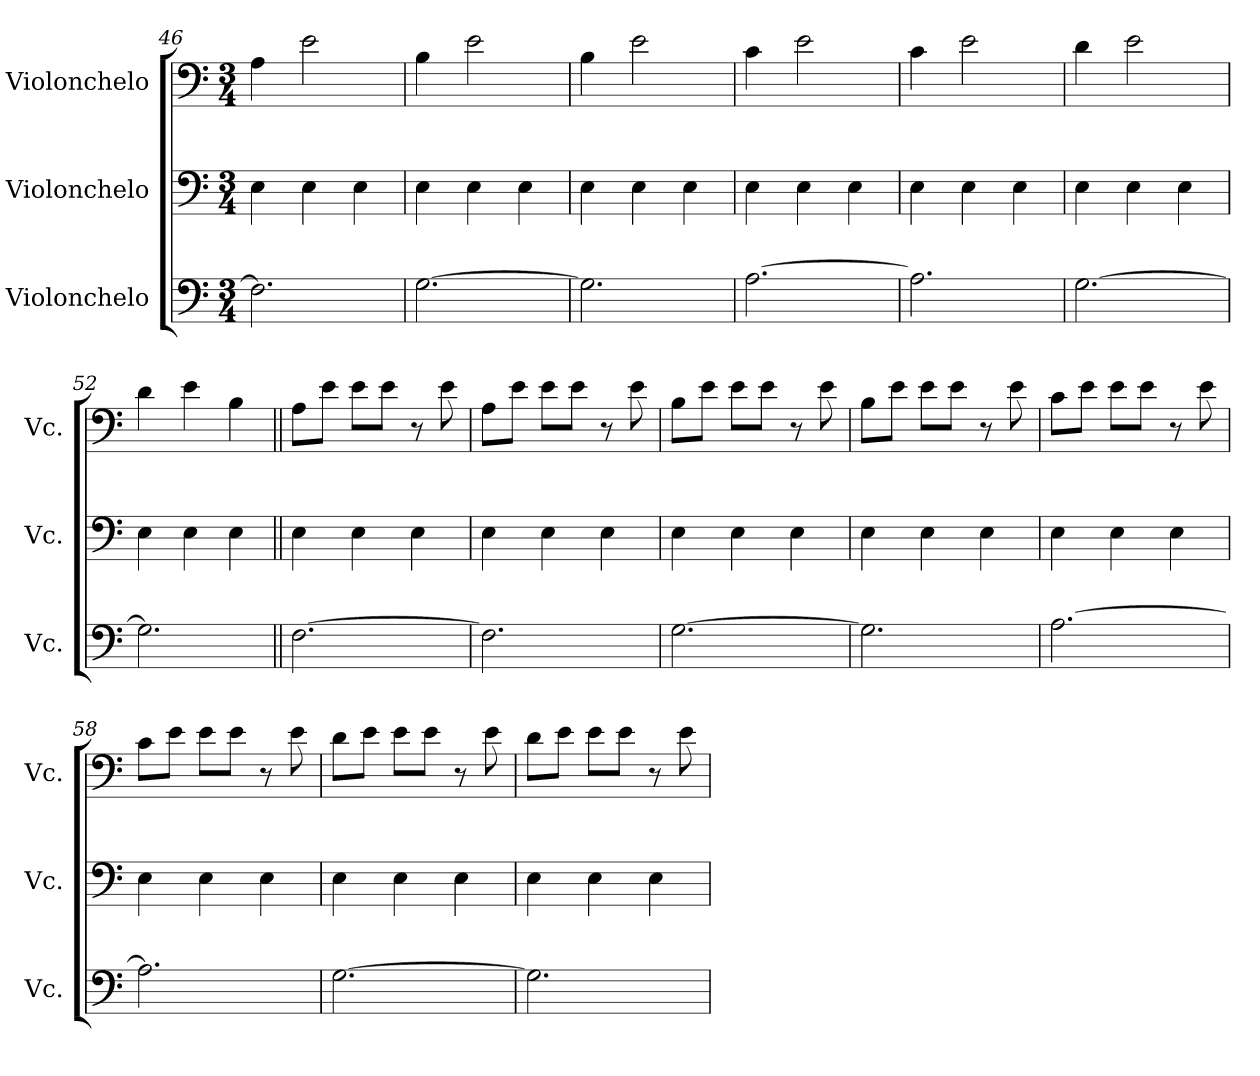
**kern	**kern	**kern
*part3	*part2	*part1
*staff3	*staff2	*staff1
*I"Violonchelo	*I"Violonchelo	*I"Violonchelo
*I'Vc.	*I'Vc.	*I'Vc.
*clefF4	*clefF4	*clefF4
*k[]	*k[]	*k[]
*M3/4	*M3/4	*M3/4
=46	=46	=46
2.F\]	4E\	4A\
.	4E\	2e\
.	4E\	.
=47	=47	=47
[2.G\	4E\	4B\
.	4E\	2e\
.	4E\	.
=48	=48	=48
2.G\]	4E\	4B\
.	4E\	2e\
.	4E\	.
=49	=49	=49
[2.A\	4E\	4c\
.	4E\	2e\
.	4E\	.
=50	=50	=50
2.A\]	4E\	4c\
.	4E\	2e\
.	4E\	.
=51	=51	=51
[2.G\	4E\	4d\
.	4E\	2e\
.	4E\	.
=52	=52	=52
2.G\]	4E\	4d\
.	4E\	4e\
.	4E\	4B\
=53||	=53||	=53||
[2.F\	4E\	8A\L
.	.	8e\J
.	4E\	8e\L
.	.	8e\J
.	4E\	8r
.	.	8e\
=54	=54	=54
2.F\]	4E\	8A\L
.	.	8e\J
.	4E\	8e\L
.	.	8e\J
.	4E\	8r
.	.	8e\
!!LO:PB:g=z
=55	=55	=55
[2.G\	4E\	8B\L
.	.	8e\J
.	4E\	8e\L
.	.	8e\J
.	4E\	8r
.	.	8e\
=56	=56	=56
2.G\]	4E\	8B\L
.	.	8e\J
.	4E\	8e\L
.	.	8e\J
.	4E\	8r
.	.	8e\
=57	=57	=57
[2.A\	4E\	8c\L
.	.	8e\J
.	4E\	8e\L
.	.	8e\J
.	4E\	8r
.	.	8e\
=58	=58	=58
2.A\]	4E\	8c\L
.	.	8e\J
.	4E\	8e\L
.	.	8e\J
.	4E\	8r
.	.	8e\
=59	=59	=59
[2.G\	4E\	8d\L
.	.	8e\J
.	4E\	8e\L
.	.	8e\J
.	4E\	8r
.	.	8e\
=60	=60	=60
2.G\]	4E\	8d\L
.	.	8e\J
.	4E\	8e\L
.	.	8e\J
.	4E\	8r
.	.	8e\
=	=	=
*-	*-	*-
